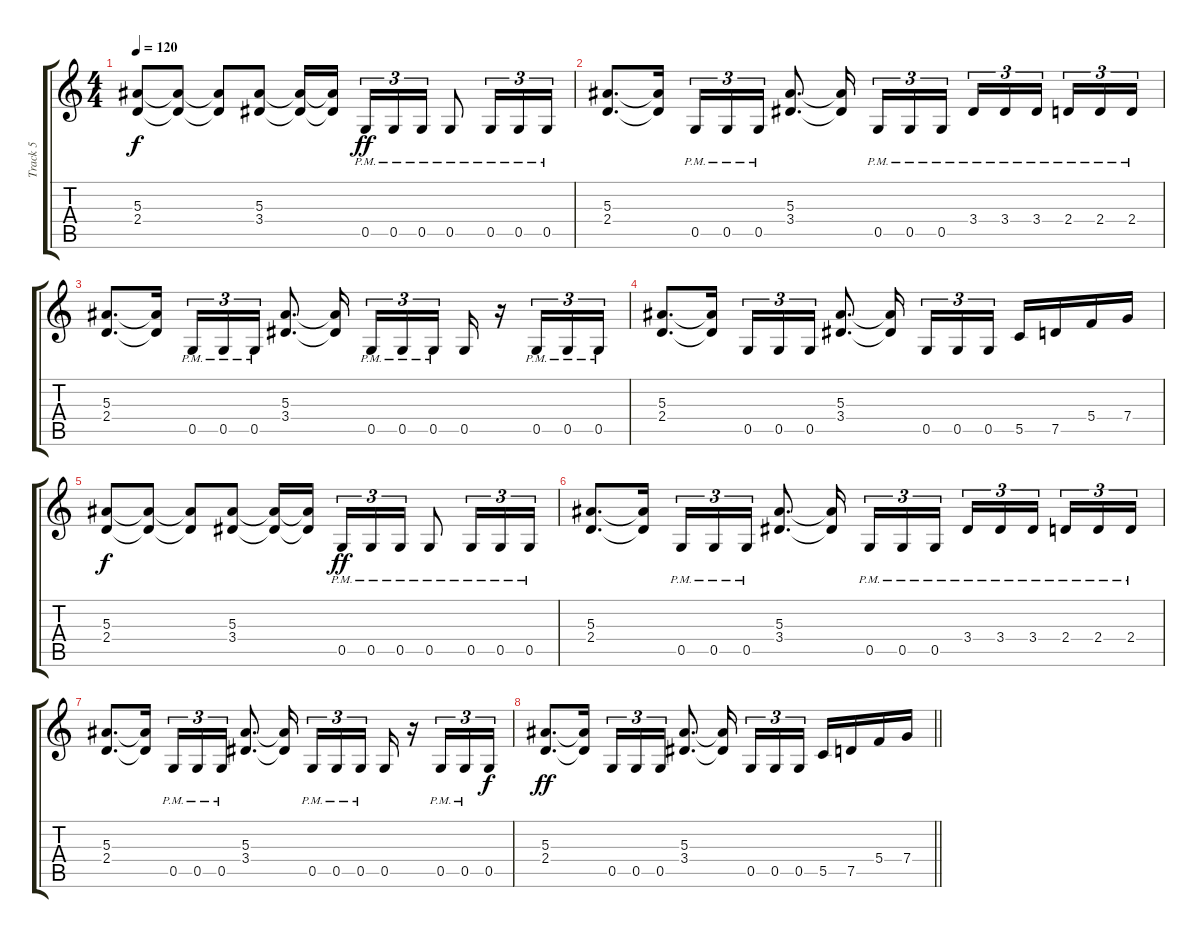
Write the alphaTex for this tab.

\track ("Track 5" "Track 5") {instrument overdrivenguitar}
\staff {score tabs}
\tuning (D4 A3 F3 C3 G2 D2) {hide}
\ts (4 4)
\tempo 120
\clef g2
\ks c
(5.3 2.4).8{dy f} (5.3{t} 2.4{t}).8 (5.3{t} 2.4{t}).8 (5.3 3.4).8 (5.3{t} 3.4{t}).16 (5.3{t} 3.4{t}).16{beam splitsecondary} 0.5{pm}.16{tu (3 2) dy ff} 0.5{pm}.16{tu (3 2)} 0.5{pm}.16{tu (3 2)} 0.5{pm}.8 0.5{pm}.16{tu (3 2)} 0.5{pm}.16{tu (3 2)} 0.5{pm}.16{tu (3 2)} |
(5.3 2.4).8{d} (5.3{t} 2.4{t}).16 0.5{pm}.16{tu (3 2)} 0.5{pm}.16{tu (3 2)} 0.5{pm}.16{tu (3 2)} (5.3 3.4).8{d} (5.3{t} 3.4{t}).16{beam splitsecondary} 0.5{pm}.16{tu (3 2)} 0.5{pm}.16{tu (3 2)} 0.5{pm}.16{tu (3 2)} 3.4{pm}.16{tu (3 2)} 3.4{pm}.16{tu (3 2)} 3.4{pm}.16{tu (3 2) beam splitsecondary} 2.4{pm}.16{tu (3 2)} 2.4{pm}.16{tu (3 2)} 2.4{pm}.16{tu (3 2)} |
(5.3 2.4).8{d} (5.3{t} 2.4{t}).16 0.5{pm}.16{tu (3 2)} 0.5{pm}.16{tu (3 2)} 0.5{pm}.16{tu (3 2)} (5.3 3.4).8{d} (5.3{t} 3.4{t}).16{beam splitsecondary} 0.5{pm}.16{tu (3 2)} 0.5{pm}.16{tu (3 2)} 0.5{pm}.16{tu (3 2)} 0.5.16 r.16 0.5{pm}.16{tu (3 2)} 0.5{pm}.16{tu (3 2)} 0.5{pm}.16{tu (3 2)} |
(5.3 2.4).8{d} (5.3{t} 2.4{t}).16 0.5.16{tu (3 2)} 0.5.16{tu (3 2)} 0.5.16{tu (3 2)} (5.3 3.4).8{d} (5.3{t} 3.4{t}).16{beam splitsecondary} 0.5.16{tu (3 2)} 0.5.16{tu (3 2)} 0.5.16{tu (3 2)} 5.5.16 7.5.16 5.4.16 7.4.16 |
(5.3 2.4).8{dy f} (5.3{t} 2.4{t}).8 (5.3{t} 2.4{t}).8 (5.3 3.4).8 (5.3{t} 3.4{t}).16 (5.3{t} 3.4{t}).16{beam splitsecondary} 0.5{pm}.16{tu (3 2) dy ff} 0.5{pm}.16{tu (3 2)} 0.5{pm}.16{tu (3 2)} 0.5{pm}.8 0.5{pm}.16{tu (3 2)} 0.5{pm}.16{tu (3 2)} 0.5{pm}.16{tu (3 2)} |
(5.3 2.4).8{d} (5.3{t} 2.4{t}).16 0.5{pm}.16{tu (3 2)} 0.5{pm}.16{tu (3 2)} 0.5{pm}.16{tu (3 2)} (5.3 3.4).8{d} (5.3{t} 3.4{t}).16{beam splitsecondary} 0.5{pm}.16{tu (3 2)} 0.5{pm}.16{tu (3 2)} 0.5{pm}.16{tu (3 2)} 3.4{pm}.16{tu (3 2)} 3.4{pm}.16{tu (3 2)} 3.4{pm}.16{tu (3 2) beam splitsecondary} 2.4{pm}.16{tu (3 2)} 2.4{pm}.16{tu (3 2)} 2.4{pm}.16{tu (3 2)} |
(5.3 2.4).8{d} (5.3{t} 2.4{t}).16 0.5{pm}.16{tu (3 2)} 0.5{pm}.16{tu (3 2)} 0.5{pm}.16{tu (3 2)} (5.3 3.4).8{d} (5.3{t} 3.4{t}).16{beam splitsecondary} 0.5{pm}.16{tu (3 2)} 0.5{pm}.16{tu (3 2)} 0.5{pm}.16{tu (3 2)} 0.5.16 r.16 0.5{pm}.16{tu (3 2)} 0.5{pm}.16{tu (3 2)} 0.5.16{tu (3 2) dy f} |
\barLineRight lightlight
(5.3 2.4).8{d dy ff} (5.3{t} 2.4{t}).16 0.5.16{tu (3 2)} 0.5.16{tu (3 2)} 0.5.16{tu (3 2)} (5.3 3.4).8{d} (5.3{t} 3.4{t}).16{beam splitsecondary} 0.5.16{tu (3 2)} 0.5.16{tu (3 2)} 0.5.16{tu (3 2)} 5.5.16 7.5.16 5.4.16 7.4.16
